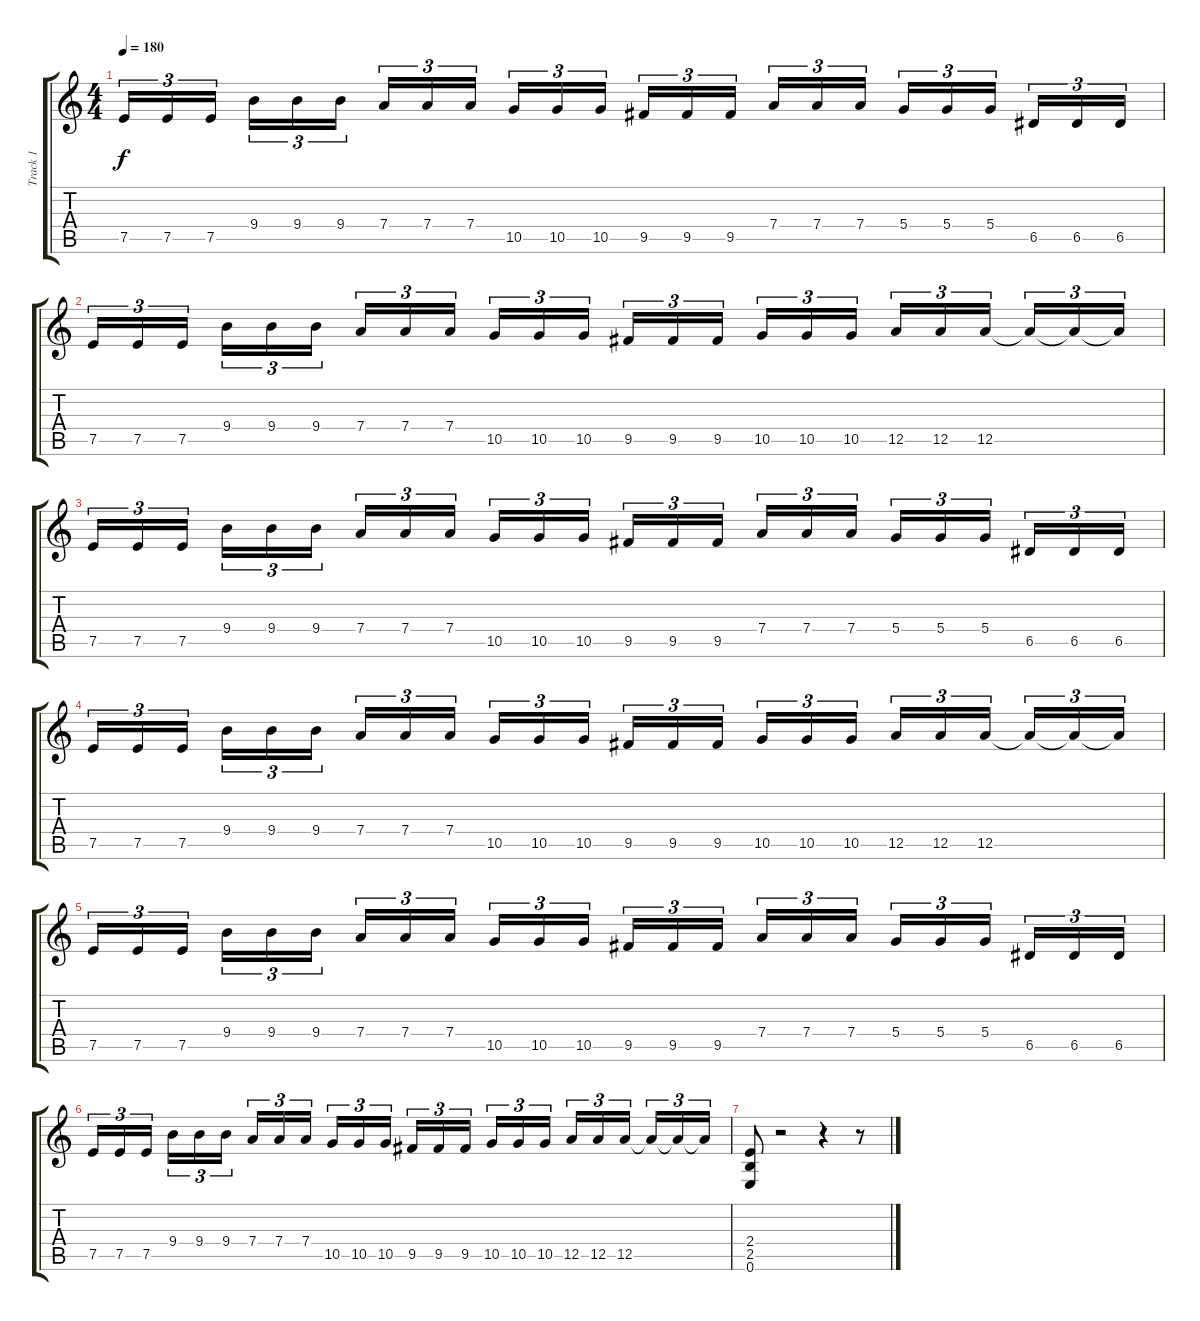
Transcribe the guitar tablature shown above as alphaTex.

\track ("Track 1" "Track 1") {instrument distortionguitar}
\staff {score tabs}
\tuning (E4 B3 G3 D3 A2 E2) {hide}
\ts (4 4)
\tempo 180
\clef g2
\ks c
7.5.16{tu (3 2) dy f} 7.5.16{tu (3 2)} 7.5.16{tu (3 2) beam splitsecondary} 9.4.16{tu (3 2)} 9.4.16{tu (3 2)} 9.4.16{tu (3 2)} 7.4.16{tu (3 2)} 7.4.16{tu (3 2)} 7.4.16{tu (3 2) beam splitsecondary} 10.5.16{tu (3 2)} 10.5.16{tu (3 2)} 10.5.16{tu (3 2)} 9.5.16{tu (3 2)} 9.5.16{tu (3 2)} 9.5.16{tu (3 2) beam splitsecondary} 7.4.16{tu (3 2)} 7.4.16{tu (3 2)} 7.4.16{tu (3 2)} 5.4.16{tu (3 2)} 5.4.16{tu (3 2)} 5.4.16{tu (3 2) beam splitsecondary} 6.5.16{tu (3 2)} 6.5.16{tu (3 2)} 6.5.16{tu (3 2)} |
7.5.16{tu (3 2)} 7.5.16{tu (3 2)} 7.5.16{tu (3 2) beam splitsecondary} 9.4.16{tu (3 2)} 9.4.16{tu (3 2)} 9.4.16{tu (3 2)} 7.4.16{tu (3 2)} 7.4.16{tu (3 2)} 7.4.16{tu (3 2) beam splitsecondary} 10.5.16{tu (3 2)} 10.5.16{tu (3 2)} 10.5.16{tu (3 2)} 9.5.16{tu (3 2)} 9.5.16{tu (3 2)} 9.5.16{tu (3 2) beam splitsecondary} 10.5.16{tu (3 2)} 10.5.16{tu (3 2)} 10.5.16{tu (3 2)} 12.5.16{tu (3 2)} 12.5.16{tu (3 2)} 12.5.16{tu (3 2) beam splitsecondary} 12.5{t}.16{tu (3 2)} 12.5{t}.16{tu (3 2)} 12.5{t}.16{tu (3 2)} |
7.5.16{tu (3 2)} 7.5.16{tu (3 2)} 7.5.16{tu (3 2) beam splitsecondary} 9.4.16{tu (3 2)} 9.4.16{tu (3 2)} 9.4.16{tu (3 2)} 7.4.16{tu (3 2)} 7.4.16{tu (3 2)} 7.4.16{tu (3 2) beam splitsecondary} 10.5.16{tu (3 2)} 10.5.16{tu (3 2)} 10.5.16{tu (3 2)} 9.5.16{tu (3 2)} 9.5.16{tu (3 2)} 9.5.16{tu (3 2) beam splitsecondary} 7.4.16{tu (3 2)} 7.4.16{tu (3 2)} 7.4.16{tu (3 2)} 5.4.16{tu (3 2)} 5.4.16{tu (3 2)} 5.4.16{tu (3 2) beam splitsecondary} 6.5.16{tu (3 2)} 6.5.16{tu (3 2)} 6.5.16{tu (3 2)} |
7.5.16{tu (3 2)} 7.5.16{tu (3 2)} 7.5.16{tu (3 2) beam splitsecondary} 9.4.16{tu (3 2)} 9.4.16{tu (3 2)} 9.4.16{tu (3 2)} 7.4.16{tu (3 2)} 7.4.16{tu (3 2)} 7.4.16{tu (3 2) beam splitsecondary} 10.5.16{tu (3 2)} 10.5.16{tu (3 2)} 10.5.16{tu (3 2)} 9.5.16{tu (3 2)} 9.5.16{tu (3 2)} 9.5.16{tu (3 2) beam splitsecondary} 10.5.16{tu (3 2)} 10.5.16{tu (3 2)} 10.5.16{tu (3 2)} 12.5.16{tu (3 2)} 12.5.16{tu (3 2)} 12.5.16{tu (3 2) beam splitsecondary} 12.5{t}.16{tu (3 2)} 12.5{t}.16{tu (3 2)} 12.5{t}.16{tu (3 2)} |
7.5.16{tu (3 2)} 7.5.16{tu (3 2)} 7.5.16{tu (3 2) beam splitsecondary} 9.4.16{tu (3 2)} 9.4.16{tu (3 2)} 9.4.16{tu (3 2)} 7.4.16{tu (3 2)} 7.4.16{tu (3 2)} 7.4.16{tu (3 2) beam splitsecondary} 10.5.16{tu (3 2)} 10.5.16{tu (3 2)} 10.5.16{tu (3 2)} 9.5.16{tu (3 2)} 9.5.16{tu (3 2)} 9.5.16{tu (3 2) beam splitsecondary} 7.4.16{tu (3 2)} 7.4.16{tu (3 2)} 7.4.16{tu (3 2)} 5.4.16{tu (3 2)} 5.4.16{tu (3 2)} 5.4.16{tu (3 2) beam splitsecondary} 6.5.16{tu (3 2)} 6.5.16{tu (3 2)} 6.5.16{tu (3 2)} |
7.5.16{tu (3 2)} 7.5.16{tu (3 2)} 7.5.16{tu (3 2) beam splitsecondary} 9.4.16{tu (3 2)} 9.4.16{tu (3 2)} 9.4.16{tu (3 2)} 7.4.16{tu (3 2)} 7.4.16{tu (3 2)} 7.4.16{tu (3 2) beam splitsecondary} 10.5.16{tu (3 2)} 10.5.16{tu (3 2)} 10.5.16{tu (3 2)} 9.5.16{tu (3 2)} 9.5.16{tu (3 2)} 9.5.16{tu (3 2) beam splitsecondary} 10.5.16{tu (3 2)} 10.5.16{tu (3 2)} 10.5.16{tu (3 2)} 12.5.16{tu (3 2)} 12.5.16{tu (3 2)} 12.5.16{tu (3 2) beam splitsecondary} 12.5{t}.16{tu (3 2)} 12.5{t}.16{tu (3 2)} 12.5{t}.16{tu (3 2)} |
(2.4 2.5 0.6).8 r.2 r.4 r.8
